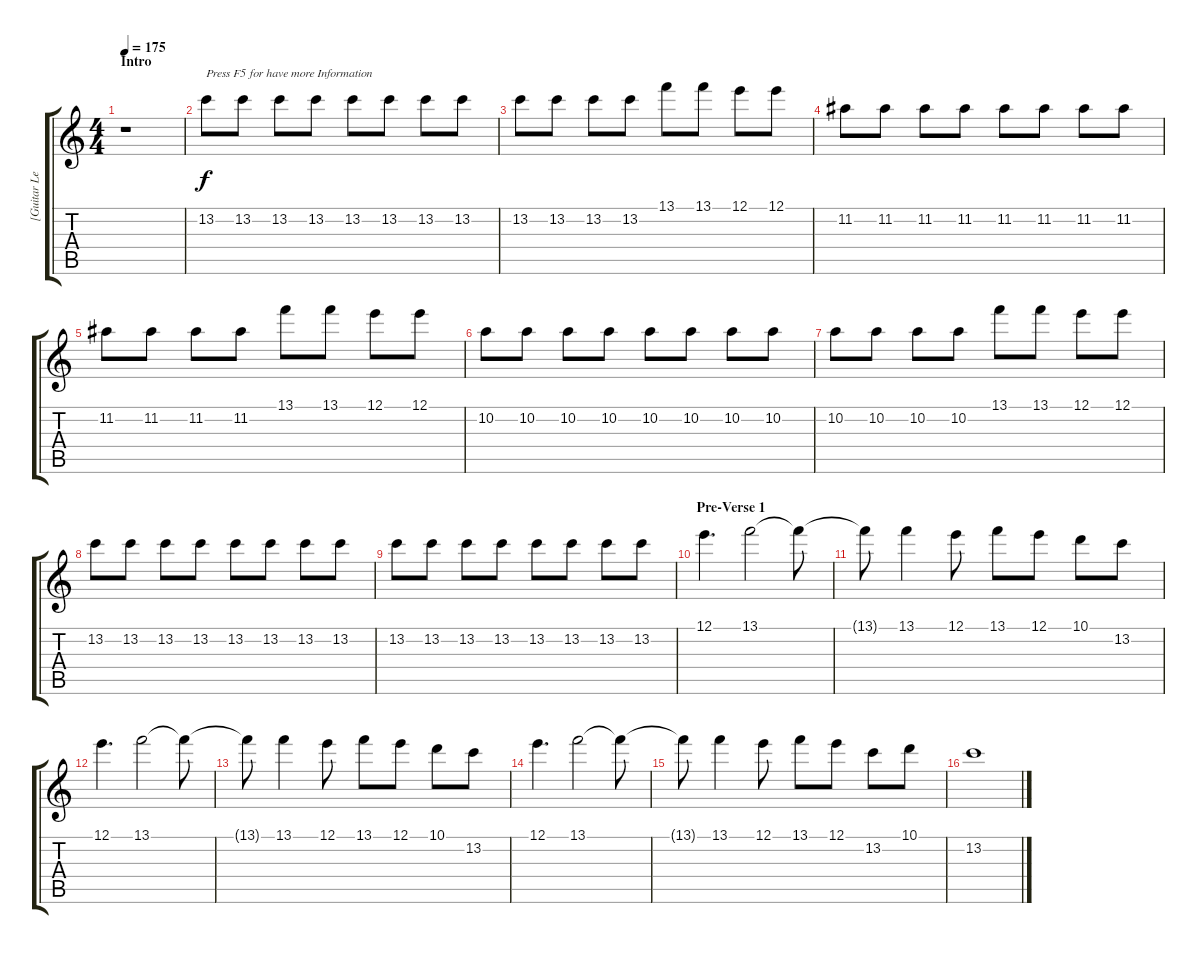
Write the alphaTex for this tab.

\track ("[Guitar Lead] Roman Surman" "[Guitar Le") {instrument overdrivenguitar}
\staff {score tabs}
\tuning (E4 B3 G3 D3 A2 E2) {hide}
\ts (4 4)
\section ("" "Intro")
\tempo 175
\clef g2
\ks c
r.1{dy f instrument overdrivenguitar} |
13.2.8{txt "Press F5 for have more Information"} 13.2.8 13.2.8 13.2.8 13.2.8 13.2.8 13.2.8 13.2.8 |
13.2.8 13.2.8 13.2.8 13.2.8 13.1.8 13.1.8 12.1.8 12.1.8 |
11.2.8 11.2.8 11.2.8 11.2.8 11.2.8 11.2.8 11.2.8 11.2.8 |
11.2.8 11.2.8 11.2.8 11.2.8 13.1.8 13.1.8 12.1.8 12.1.8 |
10.2.8 10.2.8 10.2.8 10.2.8 10.2.8 10.2.8 10.2.8 10.2.8 |
10.2.8 10.2.8 10.2.8 10.2.8 13.1.8 13.1.8 12.1.8 12.1.8 |
13.2.8 13.2.8 13.2.8 13.2.8 13.2.8 13.2.8 13.2.8 13.2.8 |
13.2.8 13.2.8 13.2.8 13.2.8 13.2.8 13.2.8 13.2.8 13.2.8 |
\section ("" "Pre-Verse 1")
12.1.4{d} 13.1.2 13.1{t}.8 |
13.1{t}.8 13.1.4 12.1.8 13.1.8 12.1.8 10.1.8 13.2.8 |
12.1.4{d} 13.1.2 13.1{t}.8 |
13.1{t}.8 13.1.4 12.1.8 13.1.8 12.1.8 10.1.8 13.2.8 |
12.1.4{d} 13.1.2 13.1{t}.8 |
13.1{t}.8 13.1.4 12.1.8 13.1.8 12.1.8 13.2.8 10.1.8 |
13.2.1
